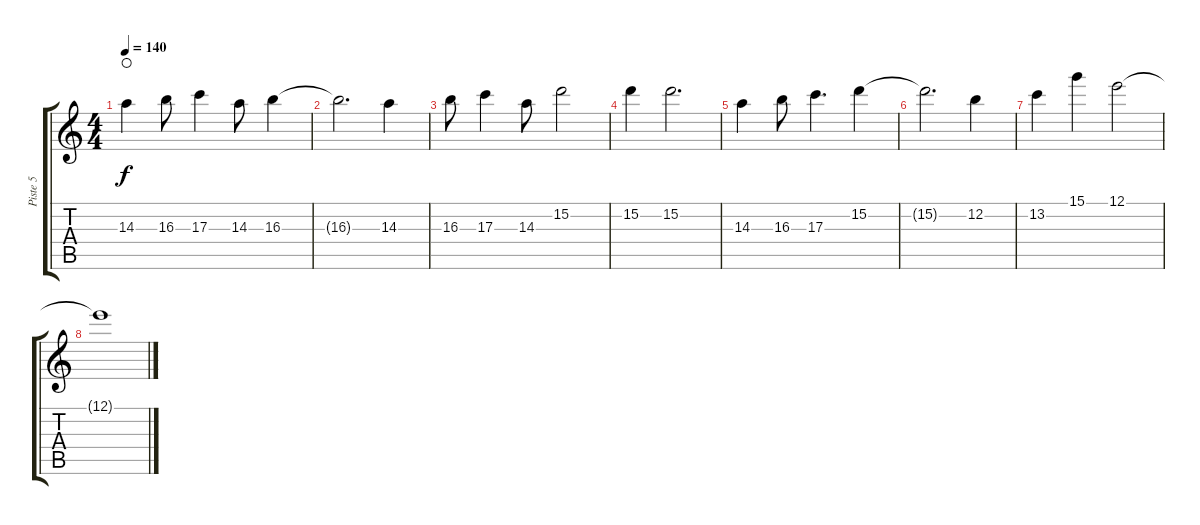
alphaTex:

\track ("Piste 5" "Piste 5") {instrument electricguitarjazz}
\staff {score tabs}
\tuning (E4 B3 G3 D3 A2 D2) {hide}
\ts (4 4)
\tempo 140
\clef g2
\ks c
14.3.4{dy f waho} 16.3.8 17.3.4 14.3.8 16.3.4 |
16.3{t}.2{d} 14.3.4 |
16.3.8 17.3.4 14.3.8 15.2.2 |
15.2.4 15.2.2{d} |
14.3.4 16.3.8 17.3.4{d} 15.2.4 |
15.2{t}.2{d} 12.2.4 |
13.2.4 15.1.4 12.1.2 |
12.1{t}.1
